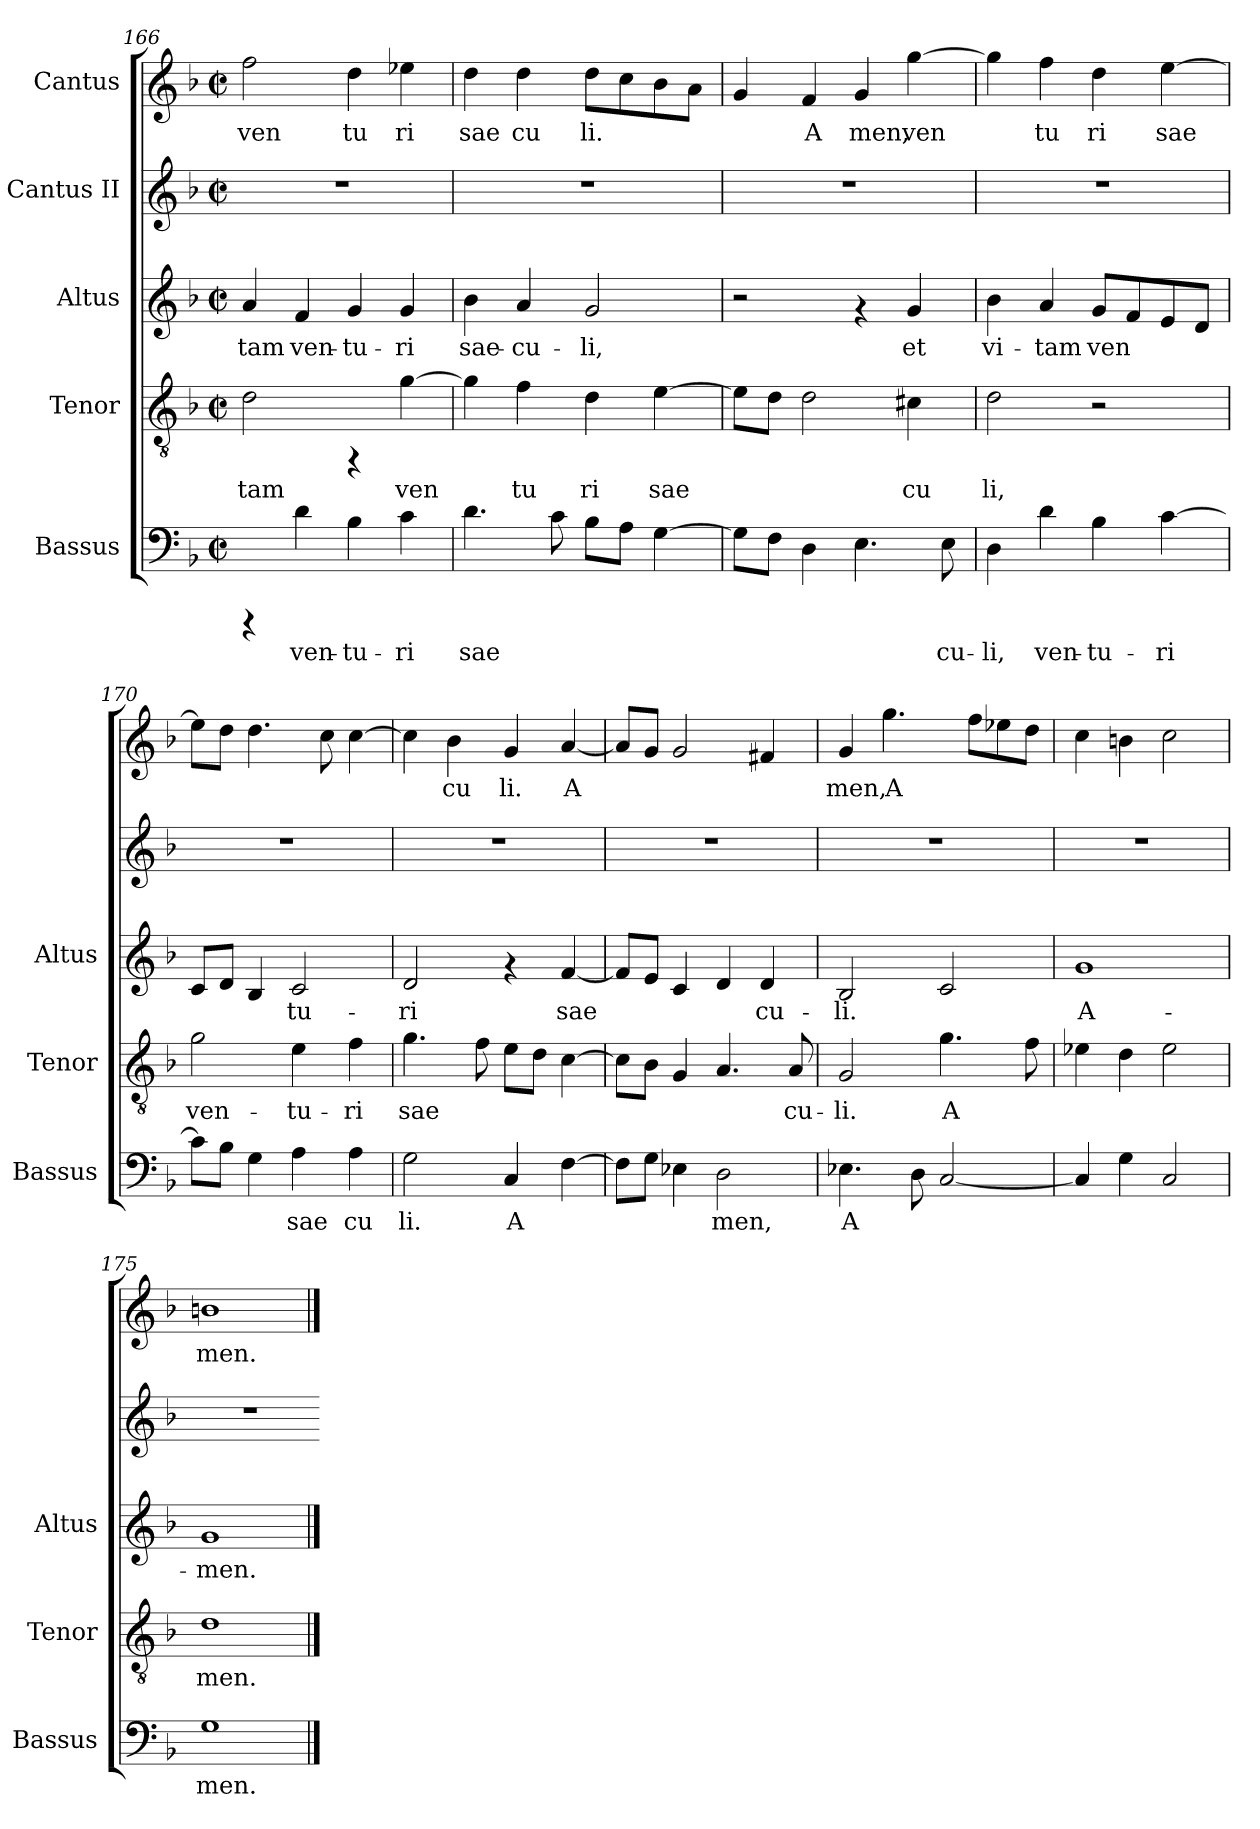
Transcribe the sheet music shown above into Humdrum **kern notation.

**kern	**text	**kern	**text	**kern	**text	**kern	**kern	**text
*part5	*part5	*part4	*part4	*part3	*part3	*part2	*part1	*part1
*staff5	*staff5	*staff4	*staff4	*staff3	*staff3	*staff2	*staff1	*staff1
*I"Bassus	*	*I"Tenor	*	*I"Altus	*	*I"Cantus II	*I"Cantus	*
*I'Bassus	*	*I'Tenor	*	*I'Altus	*	*	*	*
*clefF4	*	*clefGv2	*	*clefG2	*	*clefG2	*clefG2	*
*k[b-]	*	*k[b-]	*	*k[b-]	*	*k[b-]	*k[b-]	*
*F:	*	*F:	*	*F:	*	*F:	*F:	*
*M2/2	*	*M2/2	*	*M2/2	*	*M2/2	*M2/2	*
*met(c|)	*	*met(c|)	*	*met(c|)	*	*met(c|)	*met(c|)	*
=166	=166	=166	=166	=166	=166	=166	=166	=166
!	!	!	!LO:LY:b:cj	!	!LO:LY:b:cj	!	!	!LO:LY:b
4rCCC	.	2d\	tam	4a/	-tam	1r	2ff\	ven
!	!LO:LY:b	!	!	!	!LO:LY:b:cj	!	!	!
4d\	ven-	.	.	4f/	ven-	.	.	.
!	!LO:LY:b	!	!	!	!LO:LY:b:cj	!	!	!LO:LY:b
4B-\	-tu-	4rFF	.	4g/	-tu-	.	4dd\	tu
!	!LO:LY:b	!	!LO:LY:b:cj	!	!LO:LY:b:cj	!	!	!LO:LY:b
4c\	-ri	[>4g\	ven	4g/	-ri	.	4ee-X\	ri
=167	=167	=167	=167	=167	=167	=167	=167	=167
!	!LO:LY:b	!	!LO:LY:b:cj	!	!LO:LY:b:cj	!	!	!LO:LY:b
4.d\	sae-	4g\]	.	4b-\	sae-	1r	4dd\	sae
!	!	!	!LO:LY:b:cj	!	!LO:LY:b:cj	!	!	!LO:LY:b
.	.	4f\	tu	4a/	-cu-	.	4dd\	cu
!	!LO:LY:b	!	!	!	!	!	!	!
8c\	--	.	.	.	.	.	.	.
!	!LO:LY:b	!	!LO:LY:b:cj	!	!LO:LY:b:cj	!	!	!LO:LY:b
8B-\L	--	4d\	ri	2g/	-li,	.	8dd\L	li.
!	!LO:LY:b	!	!	!	!	!	!	!LO:LY:b
8A\J	--	.	.	.	.	.	8cc\	.
!	!LO:LY:b	!	!LO:LY:b:cj	!	!	!	!	!LO:LY:b
[>4G\	--	[>4e\	sae	.	.	.	8b-\	.
!	!	!	!	!	!	!	!	!LO:LY:b
.	.	.	.	.	.	.	8a\J	.
=168	=168	=168	=168	=168	=168	=168	=168	=168
!	!LO:LY:b	!	!LO:LY:b:cj	!	!	!	!	!LO:LY:b
8G\L]	--	8e\L]	.	2r	.	1r	4g/	.
!	!LO:LY:b	!	!LO:LY:b:cj	!	!	!	!	!
8F\J	--	8d\J	.	.	.	.	.	.
!	!LO:LY:b	!	!LO:LY:b:cj	!	!	!	!	!LO:LY:b
4D\	--	2d\	.	.	.	.	4f/	A
!	!LO:LY:b	!	!	!	!	!	!	!LO:LY:b
4.E\	--	.	.	4rf	.	.	4g/	men,
!	!	!	!LO:LY:b:cj	!	!LO:LY:b:cj	!	!	!LO:LY:b
.	.	4c#\	cu	4g/	et	.	[>4gg\	ven
!	!LO:LY:b	!	!	!	!	!	!	!
8E\	-cu-	.	.	.	.	.	.	.
=169	=169	=169	=169	=169	=169	=169	=169	=169
!	!LO:LY:b	!	!LO:LY:b:cj	!	!LO:LY:b:cj	!	!	!LO:LY:b
4D\	-li,	2d\	li,	4b-\	vi-	1r	4gg\]	.
!	!LO:LY:b	!	!	!	!LO:LY:b:cj	!	!	!LO:LY:b
4d\	ven-	.	.	4a/	-tam	.	4ff\	tu
!	!LO:LY:b	!	!	!	!LO:LY:b:cj	!	!	!LO:LY:b
4B-\	-tu-	2r	.	8g/L	ven-	.	4dd\	ri
!	!	!	!	!	!LO:LY:b:cj	!	!	!
.	.	.	.	8f/	--	.	.	.
!	!LO:LY:b	!	!	!	!LO:LY:b:cj	!	!	!LO:LY:b
[<4c\	-ri	.	.	8e/	--	.	[<4ee\	sae
!	!	!	!	!	!LO:LY:b:cj	!	!	!
.	.	.	.	8d/J	--	.	.	.
!!LO:PB:g=z
=170	=170	=170	=170	=170	=170	=170	=170	=170
!	!LO:LY:b	!	!LO:LY:b:cj	!	!LO:LY:b:cj	!	!	!LO:LY:b
8c\L]	.	2g\	ven-	8c/L	--	1r	8ee\L]	.
!	!LO:LY:b	!	!	!	!LO:LY:b:cj	!	!	!LO:LY:b
8B-\J	.	.	.	8d/J	--	.	8dd\J	.
!	!LO:LY:b	!	!	!	!LO:LY:b:cj	!	!	!LO:LY:b
4G\	.	.	.	4B-/	--	.	4.dd\	.
!	!LO:LY:b	!	!LO:LY:b:cj	!	!LO:LY:b:cj	!	!	!
4A\	sae	4e\	-tu-	2c/	-tu-	.	.	.
!	!	!	!	!	!	!	!	!LO:LY:b
.	.	.	.	.	.	.	8cc\	.
!	!LO:LY:b	!	!LO:LY:b:cj	!	!	!	!	!LO:LY:b
4A\	cu	4f\	-ri	.	.	.	[>4cc\	.
=171	=171	=171	=171	=171	=171	=171	=171	=171
!	!LO:LY:b	!	!LO:LY:b:cj	!	!LO:LY:b:cj	!	!	!LO:LY:b
2G\	li.	4.g\	sae-	2d/	-ri	1r	4cc\]	.
!	!	!	!	!	!	!	!	!LO:LY:b
.	.	.	.	.	.	.	4b-\	cu
!	!	!	!LO:LY:b:cj	!	!	!	!	!
.	.	8f\	--	.	.	.	.	.
!	!LO:LY:b	!	!LO:LY:b:cj	!	!	!	!	!LO:LY:b
4C/	A	8e\L	--	4rf	.	.	4g/	li.
!	!	!	!LO:LY:b:cj	!	!	!	!	!
.	.	8d\J	--	.	.	.	.	.
!	!LO:LY:b	!	!LO:LY:b:cj	!	!LO:LY:b:cj	!	!	!LO:LY:b
[>4F\	.	[>4c\	--	[<4f/	sae-	.	[<4a/	A
=172	=172	=172	=172	=172	=172	=172	=172	=172
!	!LO:LY:b	!	!LO:LY:b:cj	!	!LO:LY:b:cj	!	!	!LO:LY:b
8F\L]	.	8c\L]	--	8f/L]	--	1r	8a/L]	.
!	!LO:LY:b	!	!LO:LY:b:cj	!	!LO:LY:b:cj	!	!	!LO:LY:b
8G\J	.	8B-\J	--	8e/J	--	.	8g/J	.
!	!LO:LY:b	!	!LO:LY:b:cj	!	!LO:LY:b:cj	!	!	!LO:LY:b
4E-X\	.	4G/	--	4c/	--	.	2g/	.
!	!LO:LY:b	!	!LO:LY:b:cj	!	!LO:LY:b:cj	!	!	!
2D\	men,	4.A/	--	4d/	--	.	.	.
!	!	!	!	!	!LO:LY:b:cj	!	!	!LO:LY:b
.	.	.	.	4d/	-cu-	.	4f#/	.
!	!	!	!LO:LY:b:cj	!	!	!	!	!
.	.	8A/	-cu-	.	.	.	.	.
=173	=173	=173	=173	=173	=173	=173	=173	=173
!	!LO:LY:b	!	!LO:LY:b:cj	!	!LO:LY:b:cj	!	!	!LO:LY:b
4.E-X\	A	2G/	-li.	2B-/	-li.	1r	4g/	men,
!	!	!	!	!	!	!	!	!LO:LY:b
.	.	.	.	.	.	.	4.gg\	A
!	!LO:LY:b	!	!	!	!	!	!	!
8D\	.	.	.	.	.	.	.	.
!	!LO:LY:b	!	!LO:LY:b:cj	!	!LO:LY:b:cj	!	!	!
[<2C/	.	4.g\	A-	2c/	.	.	.	.
!	!	!	!	!	!	!	!	!LO:LY:b
.	.	.	.	.	.	.	8ff\L	.
!	!	!	!	!	!	!	!	!LO:LY:b
.	.	.	.	.	.	.	8ee-X\	.
!	!	!	!LO:LY:b:cj	!	!	!	!	!LO:LY:b
.	.	8f\	--	.	.	.	8dd\J	.
=174	=174	=174	=174	=174	=174	=174	=174	=174
!	!LO:LY:b	!	!LO:LY:b:cj	!	!LO:LY:b:cj	!	!	!LO:LY:b
4C/]	.	4e-X\	--	1g	A-	1r	4cc\	.
!	!LO:LY:b	!	!LO:LY:b:cj	!	!	!	!	!LO:LY:b
4G\	.	4d\	--	.	.	.	4bn\	.
!	!LO:LY:b	!	!LO:LY:b:cj	!	!	!	!	!LO:LY:b
2C/	.	2e-\	--	.	.	.	2cc\	.
=175	=175	=175	=175	=175	=175	=175	=175	=175
!	!LO:LY:b	!	!LO:LY:b:cj	!	!LO:LY:b:cj	!	!	!LO:LY:b
1G	men.	1d	-men.	1g	-men.	1r	1bn	men.
==	==	==	==	==	==	=	==	==
*-	*-	*-	*-	*-	*-	*-	*-	*-
